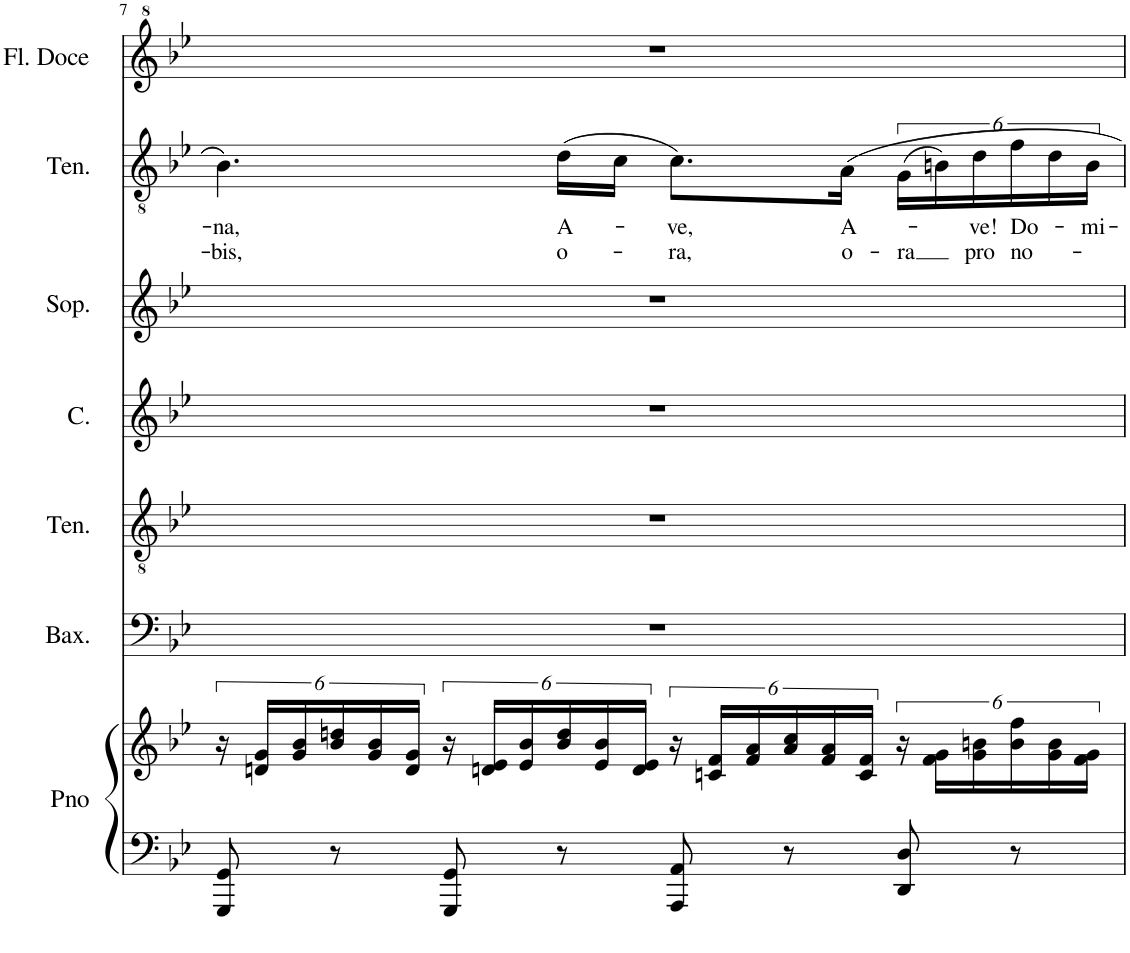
**kern	**kern	**kern	**kern	**kern	**kern	**kern	**text	**text	**kern
*part7	*part7	*part6	*part5	*part4	*part3	*part2	*part2	*part2	*part1
*staff8	*staff7	*staff6	*staff5	*staff4	*staff3	*staff2	*staff2	*staff2	*staff1
*I"Piano	*	*I"Baixo	*I"Tenor	*I"Contralto	*I"Soprano	*I"Tenor	*	*	*I"Flauta Doce
*I'Pno	*	*I'Bax.	*I'Ten.	*I'C.	*I'Sop.	*I'Ten.	*	*	*I'Fl. Doce
!!LO:PB:g=z
*clefF4	*clefG2	*clefF4	*clefGv2	*clefG2	*clefG2	*clefGv2	*	*	*clefG^2
*k[b-e-]	*k[b-e-]	*k[b-e-]	*k[b-e-]	*k[b-e-]	*k[b-e-]	*k[b-e-]	*	*	*k[b-e-]
*M4/4	*M4/4	*M4/4	*M4/4	*M4/4	*M4/4	*M4/4	*	*	*M4/4
*met(c)	*met(c)	*met(c)	*met(c)	*met(c)	*met(c)	*met(c)	*	*	*met(c)
=7	=7	=7	=7	=7	=7	=7	=7	=7	=7
!	!	!	!	!	!	!	!LO:LY:b	!LO:LY:b	!
8GGG/ 8GG/	24r	1r	1r	1r	1r	4.B-\	-na,	-bis,	1r
.	24dn/ 24g/LL	.	.	.	.	.	.	.	.
.	24g/ 24b-/	.	.	.	.	.	.	.	.
8r	24b-/ 24ddn/	.	.	.	.	.	.	.	.
.	24g/ 24b-/	.	.	.	.	.	.	.	.
.	24d/ 24g/JJ	.	.	.	.	.	.	.	.
8GGG/ 8GG/	24r	.	.	.	.	.	.	.	.
.	24dn/ 24e-/LL	.	.	.	.	.	.	.	.
.	24e-/ 24b-/	.	.	.	.	.	.	.	.
!	!	!	!	!	!	!	!LO:LY:b	!LO:LY:b	!
8r	24b-/ 24dd/	.	.	.	.	(16d\LL	A-	o-	.
.	24e-/ 24b-/	.	.	.	.	.	.	.	.
.	.	.	.	.	.	16c\JJ	.	.	.
.	24d/ 24e-/JJ	.	.	.	.	.	.	.	.
!	!	!	!	!	!	!	!LO:LY:b	!LO:LY:b	!
8AAA/ 8AA/	24r	.	.	.	.	8.c\L)	-ve,	-ra,	.
.	24cn/ 24f/LL	.	.	.	.	.	.	.	.
.	24f/ 24a/	.	.	.	.	.	.	.	.
8r	24a/ 24cc/	.	.	.	.	.	.	.	.
.	24f/ 24a/	.	.	.	.	.	.	.	.
!	!	!	!	!	!	!	!LO:LY:b	!LO:LY:b	!
.	.	.	.	.	.	16A\Jk	A-	o-	.
.	24c/ 24f/JJ	.	.	.	.	.	.	.	.
!	!	!	!	!	!	!	!	!LO:LY:b	!
8DD/ 8D/	24r	.	.	.	.	(24G\LL	.	-ra	.
.	24f\ 24g\LL	.	.	.	.	24Bn\)	.	.	.
!	!	!	!	!	!	!	!LO:LY:b	!LO:LY:b	!
.	24g\ 24bn\	.	.	.	.	24d\	-ve!	pro	.
!	!	!	!	!	!	!	!LO:LY:b	!LO:LY:b	!
8r	24b\ 24ff\	.	.	.	.	24f\	Do-	no-	.
.	24g\ 24b\	.	.	.	.	24d\	.	.	.
!	!	!	!	!	!	!	!LO:LY:b	!	!
.	24f\ 24g\JJ	.	.	.	.	24B\JJ	-mi-	.	.
=	=	=	=	=	=	=	=	=	=
*-	*-	*-	*-	*-	*-	*-	*-	*-	*-
